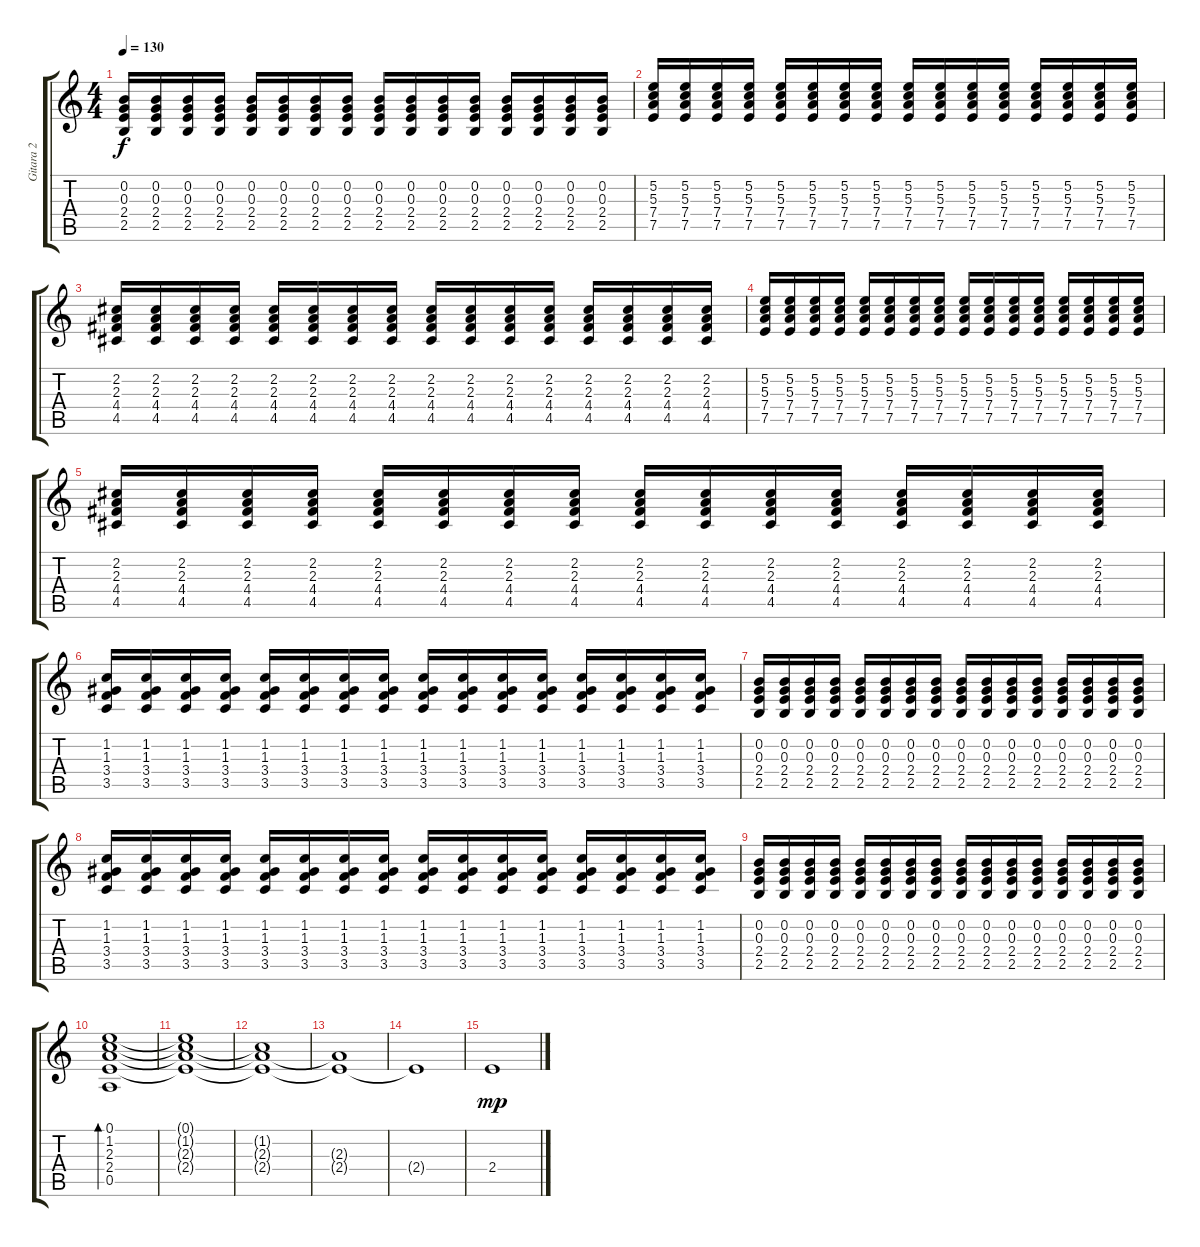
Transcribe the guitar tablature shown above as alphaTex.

\track ("Gitara 2" "Gitara 2") {instrument distortionguitar}
\staff {score tabs}
\tuning (E4 B3 G3 D3 A2 E2) {hide}
\ts (4 4)
\tempo 130
\clef g2
\ks c
(0.2 0.3 2.4 2.5).16{dy f} (0.2 0.3 2.4 2.5).16 (0.2 0.3 2.4 2.5).16 (0.2 0.3 2.4 2.5).16 (0.2 0.3 2.4 2.5).16 (0.2 0.3 2.4 2.5).16 (0.2 0.3 2.4 2.5).16 (0.2 0.3 2.4 2.5).16 (0.2 0.3 2.4 2.5).16 (0.2 0.3 2.4 2.5).16 (0.2 0.3 2.4 2.5).16 (0.2 0.3 2.4 2.5).16 (0.2 0.3 2.4 2.5).16 (0.2 0.3 2.4 2.5).16 (0.2 0.3 2.4 2.5).16 (0.2 0.3 2.4 2.5).16 |
(5.2 5.3 7.4 7.5).16 (5.2 5.3 7.4 7.5).16 (5.2 5.3 7.4 7.5).16 (5.2 5.3 7.4 7.5).16 (5.2 5.3 7.4 7.5).16 (5.2 5.3 7.4 7.5).16 (5.2 5.3 7.4 7.5).16 (5.2 5.3 7.4 7.5).16 (5.2 5.3 7.4 7.5).16 (5.2 5.3 7.4 7.5).16 (5.2 5.3 7.4 7.5).16 (5.2 5.3 7.4 7.5).16 (5.2 5.3 7.4 7.5).16 (5.2 5.3 7.4 7.5).16 (5.2 5.3 7.4 7.5).16 (5.2 5.3 7.4 7.5).16 |
(2.2 2.3 4.4 4.5).16 (2.2 2.3 4.4 4.5).16 (2.2 2.3 4.4 4.5).16 (2.2 2.3 4.4 4.5).16 (2.2 2.3 4.4 4.5).16 (2.2 2.3 4.4 4.5).16 (2.2 2.3 4.4 4.5).16 (2.2 2.3 4.4 4.5).16 (2.2 2.3 4.4 4.5).16 (2.2 2.3 4.4 4.5).16 (2.2 2.3 4.4 4.5).16 (2.2 2.3 4.4 4.5).16 (2.2 2.3 4.4 4.5).16 (2.2 2.3 4.4 4.5).16 (2.2 2.3 4.4 4.5).16 (2.2 2.3 4.4 4.5).16 |
(5.2 5.3 7.4 7.5).16 (5.2 5.3 7.4 7.5).16 (5.2 5.3 7.4 7.5).16 (5.2 5.3 7.4 7.5).16 (5.2 5.3 7.4 7.5).16 (5.2 5.3 7.4 7.5).16 (5.2 5.3 7.4 7.5).16 (5.2 5.3 7.4 7.5).16 (5.2 5.3 7.4 7.5).16 (5.2 5.3 7.4 7.5).16 (5.2 5.3 7.4 7.5).16 (5.2 5.3 7.4 7.5).16 (5.2 5.3 7.4 7.5).16 (5.2 5.3 7.4 7.5).16 (5.2 5.3 7.4 7.5).16 (5.2 5.3 7.4 7.5).16 |
(2.2 2.3 4.4 4.5).16 (2.2 2.3 4.4 4.5).16 (2.2 2.3 4.4 4.5).16 (2.2 2.3 4.4 4.5).16 (2.2 2.3 4.4 4.5).16 (2.2 2.3 4.4 4.5).16 (2.2 2.3 4.4 4.5).16 (2.2 2.3 4.4 4.5).16 (2.2 2.3 4.4 4.5).16 (2.2 2.3 4.4 4.5).16 (2.2 2.3 4.4 4.5).16 (2.2 2.3 4.4 4.5).16 (2.2 2.3 4.4 4.5).16 (2.2 2.3 4.4 4.5).16 (2.2 2.3 4.4 4.5).16 (2.2 2.3 4.4 4.5).16 |
(1.2 1.3 3.4 3.5).16 (1.2 1.3 3.4 3.5).16 (1.2 1.3 3.4 3.5).16 (1.2 1.3 3.4 3.5).16 (1.2 1.3 3.4 3.5).16 (1.2 1.3 3.4 3.5).16 (1.2 1.3 3.4 3.5).16 (1.2 1.3 3.4 3.5).16 (1.2 1.3 3.4 3.5).16 (1.2 1.3 3.4 3.5).16 (1.2 1.3 3.4 3.5).16 (1.2 1.3 3.4 3.5).16 (1.2 1.3 3.4 3.5).16 (1.2 1.3 3.4 3.5).16 (1.2 1.3 3.4 3.5).16 (1.2 1.3 3.4 3.5).16 |
(0.2 0.3 2.4 2.5).16 (0.2 0.3 2.4 2.5).16 (0.2 0.3 2.4 2.5).16 (0.2 0.3 2.4 2.5).16 (0.2 0.3 2.4 2.5).16 (0.2 0.3 2.4 2.5).16 (0.2 0.3 2.4 2.5).16 (0.2 0.3 2.4 2.5).16 (0.2 0.3 2.4 2.5).16 (0.2 0.3 2.4 2.5).16 (0.2 0.3 2.4 2.5).16 (0.2 0.3 2.4 2.5).16 (0.2 0.3 2.4 2.5).16 (0.2 0.3 2.4 2.5).16 (0.2 0.3 2.4 2.5).16 (0.2 0.3 2.4 2.5).16 |
(1.2 1.3 3.4 3.5).16 (1.2 1.3 3.4 3.5).16 (1.2 1.3 3.4 3.5).16 (1.2 1.3 3.4 3.5).16 (1.2 1.3 3.4 3.5).16 (1.2 1.3 3.4 3.5).16 (1.2 1.3 3.4 3.5).16 (1.2 1.3 3.4 3.5).16 (1.2 1.3 3.4 3.5).16 (1.2 1.3 3.4 3.5).16 (1.2 1.3 3.4 3.5).16 (1.2 1.3 3.4 3.5).16 (1.2 1.3 3.4 3.5).16 (1.2 1.3 3.4 3.5).16 (1.2 1.3 3.4 3.5).16 (1.2 1.3 3.4 3.5).16 |
(0.2 0.3 2.4 2.5).16 (0.2 0.3 2.4 2.5).16 (0.2 0.3 2.4 2.5).16 (0.2 0.3 2.4 2.5).16 (0.2 0.3 2.4 2.5).16 (0.2 0.3 2.4 2.5).16 (0.2 0.3 2.4 2.5).16 (0.2 0.3 2.4 2.5).16 (0.2 0.3 2.4 2.5).16 (0.2 0.3 2.4 2.5).16 (0.2 0.3 2.4 2.5).16 (0.2 0.3 2.4 2.5).16 (0.2 0.3 2.4 2.5).16 (0.2 0.3 2.4 2.5).16 (0.2 0.3 2.4 2.5).16 (0.2 0.3 2.4 2.5).16 |
(0.1 1.2 2.3 2.4 0.5).1{bd 120} |
(0.1{t} 1.2{t} 2.3{t} 2.4{t}).1 |
(1.2{t} 2.3{t} 2.4{t}).1 |
(2.3{t} 2.4{t}).1 |
2.4{t}.1 |
2.4.1{dy mp}
